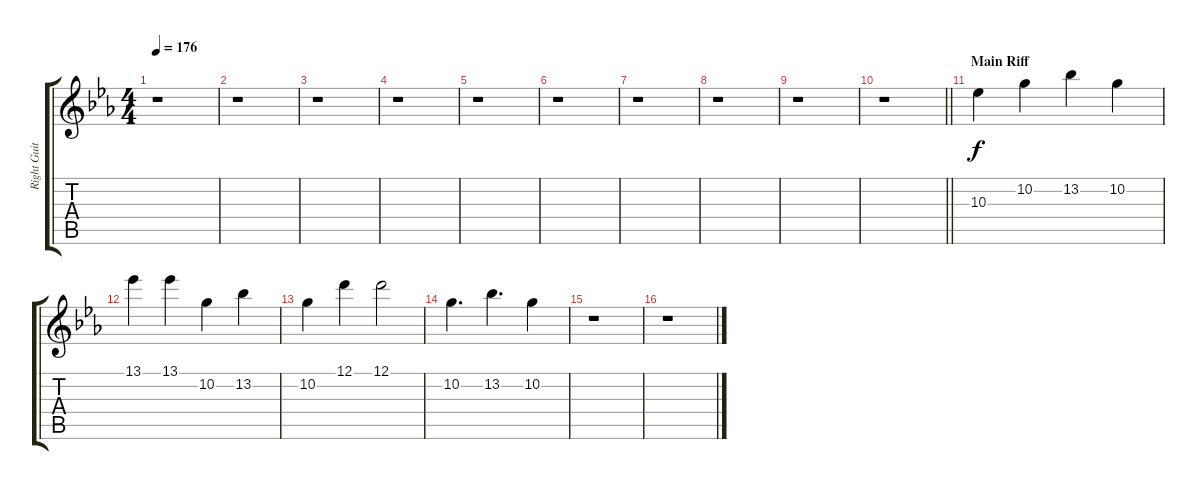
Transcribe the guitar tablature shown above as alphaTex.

\track ("Right Guitar II" "Right Guit") {instrument overdrivenguitar}
\staff {score tabs}
\tuning (D4 A3 F3 C3 G2 C2) {hide}
\ts (4 4)
\tempo 176
\clef g2
\ks eb
r.1{dy f} |
r.1 |
r.1 |
r.1 |
r.1 |
r.1 |
r.1 |
r.1 |
r.1 |
\barLineRight lightlight
r.1 |
\section ("" "Main Riff")
10.3.4 10.2.4 13.2.4 10.2.4 |
13.1.4 13.1.4 10.2.4 13.2.4 |
10.2.4 12.1.4 12.1.2 |
10.2.4{d} 13.2.4{d} 10.2.4 |
r.1 |
r.1
